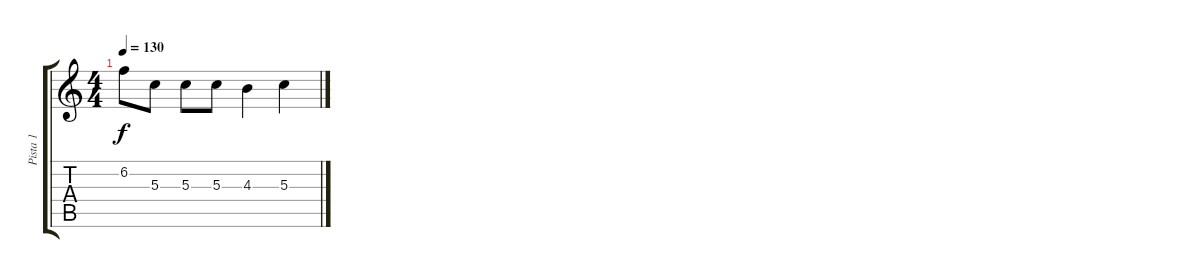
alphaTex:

\track ("Pista 1" "Pista 1") {instrument distortionguitar}
\staff {score tabs}
\tuning (E4 B3 G3 D3 A2 E2) {hide}
\ts (4 4)
\tempo 130
\clef g2
\ks c
6.2{t}.8{dy f} 5.3.8 5.3.8 5.3.8 4.3.4 5.3.4
